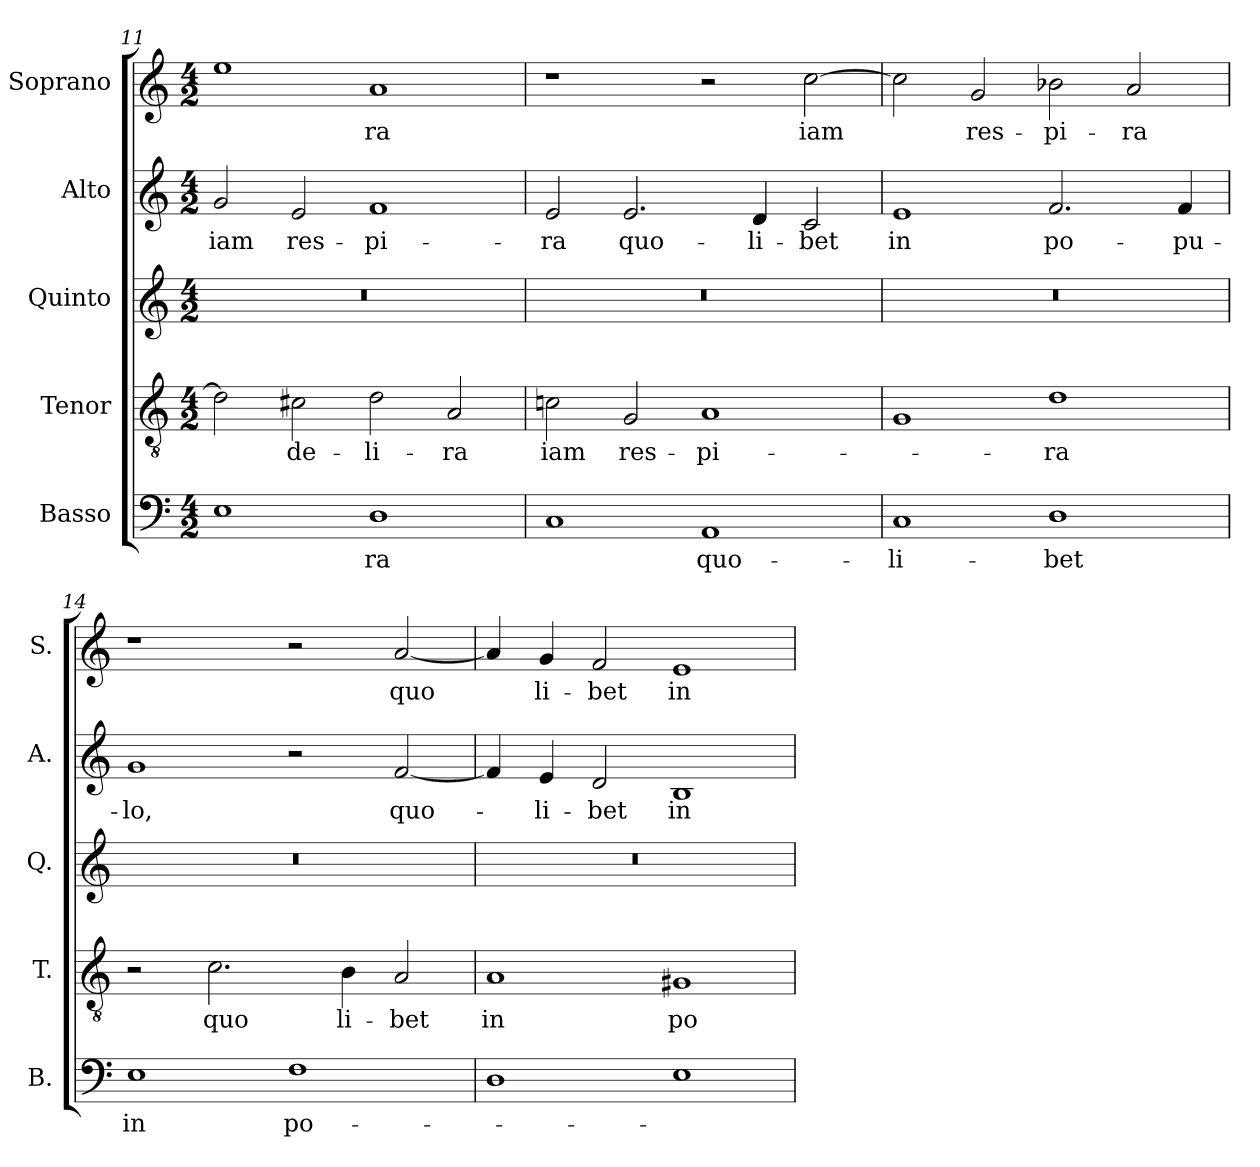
**kern	**text	**kern	**text	**kern	**kern	**text	**kern	**text
*part5	*part5	*part4	*part4	*part3	*part2	*part2	*part1	*part1
*staff5	*staff5	*staff4	*staff4	*staff3	*staff2	*staff2	*staff1	*staff1
*I"Basso	*	*I"Tenor	*	*I"Quinto	*I"Alto	*	*I"Soprano	*
*I'B.	*	*I'T.	*	*I'Q.	*I'A.	*	*I'S.	*
*clefF4	*	*clefGv2	*	*clefG2	*clefG2	*	*clefG2	*
*	*	*ITrd7c12	*	*	*	*	*	*
*k[]	*	*k[]	*	*k[]	*k[]	*	*k[]	*
*C:	*	*C:	*	*C:	*C:	*	*C:	*
*M4/2	*	*M4/2	*	*M4/2	*M4/2	*	*M4/2	*
=11	=11	=11	=11	=11	=11	=11	=11	=11
!	!	!	!	!LO:N:vis=1	!	!	!	!
!	!	!	!	!	!	!LO:LY:b:color=#000000	!	!
1Ei	.	2Di\]	.	0r	2gi/	iam	1eei	.
!	!	!	!LO:LY:b:color=#000000	!	!	!	!	!
!	!	!	!	!	!	!LO:LY:b:color=#000000	!	!
.	.	2C#Xi\	de-	.	2ei/	res-	.	.
!	!LO:LY:b:color=#000000	!	!	!	!	!	!	!
!	!	!	!LO:LY:b:color=#000000	!	!	!	!	!
!	!	!	!	!	!	!LO:LY:b:color=#000000	!	!
!	!	!	!	!	!	!	!	!LO:LY:b:color=#000000
1Di	-ra	2Di\	-li-	.	1fi	-pi-	1ai	-ra
!	!	!	!LO:LY:b:color=#000000	!	!	!	!	!
.	.	2AAi/	-ra	.	.	.	.	.
!!LO:LB:g=z
=12	=12	=12	=12	=12	=12	=12	=12	=12
!	!	!	!LO:LY:b:color=#000000	!LO:N:vis=1	!	!	!	!
!	!	!	!	!	!	!LO:LY:b:color=#000000	!	!
1Ci	.	2Cni\	iam	0r	2ei/	-ra	1r	.
!	!	!	!LO:LY:b:color=#000000	!	!	!	!	!
!	!	!	!	!	!	!LO:LY:b:color=#000000	!	!
.	.	2GGi/	res-	.	2.ei/	quo-	.	.
!	!LO:LY:b:color=#000000	!	!	!	!	!	!	!
!	!	!	!LO:LY:b:color=#000000	!	!	!	!	!
1AAi	quo-	1AAi	-pi-	.	.	.	2r	.
!	!	!	!	!	!	!LO:LY:b:color=#000000	!	!
.	.	.	.	.	4di/	-li-	.	.
!	!	!	!	!	!	!LO:LY:b:color=#000000	!	!
!	!	!	!	!	!	!	!	!LO:LY:b:color=#000000
.	.	.	.	.	2ci/	-bet	[2cci\	iam
=13	=13	=13	=13	=13	=13	=13	=13	=13
!	!LO:LY:b:color=#000000	!	!	!LO:N:vis=1	!	!	!	!
!	!	!	!	!	!	!LO:LY:b:color=#000000	!	!
1Ci	-li-	1GGi	.	0r	1ei	in	2cci\]	.
!	!	!	!	!	!	!	!	!LO:LY:b:color=#000000
.	.	.	.	.	.	.	2gi/	res-
!	!LO:LY:b:color=#000000	!	!	!	!	!	!	!
!	!	!	!LO:LY:b:color=#000000	!	!	!	!	!
!	!	!	!	!	!	!LO:LY:b:color=#000000	!	!
!	!	!	!	!	!	!	!	!LO:LY:b:color=#000000
1Di	-bet	1Di	-ra	.	2.fi/	po-	2b-Xi\	-pi-
!	!	!	!	!	!	!	!	!LO:LY:b:color=#000000
.	.	.	.	.	.	.	2ai/	-ra
!	!	!	!	!	!	!LO:LY:b:color=#000000	!	!
.	.	.	.	.	4fi/	-pu-	.	.
=14	=14	=14	=14	=14	=14	=14	=14	=14
!	!LO:LY:b:color=#000000	!	!	!LO:N:vis=1	!	!	!	!
!	!	!	!	!	!	!LO:LY:b:color=#000000	!	!
1Ei	in	2r	.	0r	1gi	-lo,	1r	.
!	!	!	!LO:LY:b:color=#000000	!	!	!	!	!
.	.	2.Ci\	quo	.	.	.	.	.
!	!LO:LY:b:color=#000000	!	!	!	!	!	!	!
1Fi	po-	.	.	.	2r	.	2r	.
!	!	!	!LO:LY:b:color=#000000	!	!	!	!	!
.	.	4BBi\	li-	.	.	.	.	.
!	!	!	!LO:LY:b:color=#000000	!	!	!	!	!
!	!	!	!	!	!	!LO:LY:b:color=#000000	!	!
!	!	!	!	!	!	!	!	!LO:LY:b:color=#000000
.	.	2AAi/	-bet	.	[2fi/	quo-	[2ai/	quo
=15	=15	=15	=15	=15	=15	=15	=15	=15
!	!	!	!LO:LY:b:color=#000000	!LO:N:vis=1	!	!	!	!
1Di	.	1AAi	in	0r	4fi/]	.	4ai/]	.
!	!	!	!	!	!	!LO:LY:b:color=#000000	!	!
!	!	!	!	!	!	!	!	!LO:LY:b:color=#000000
.	.	.	.	.	4ei/	-li-	4gi/	li-
!	!	!	!	!	!	!LO:LY:b:color=#000000	!	!
!	!	!	!	!	!	!	!	!LO:LY:b:color=#000000
.	.	.	.	.	2di/	-bet	2fi/	-bet
!	!	!	!LO:LY:b:color=#000000	!	!	!	!	!
!	!	!	!	!	!	!LO:LY:b:color=#000000	!	!
!	!	!	!	!	!	!	!	!LO:LY:b:color=#000000
1Ei	.	1GG#Xi	po-	.	1Bi	in	1ei	in
=	=	=	=	=	=	=	=	=
*-	*-	*-	*-	*-	*-	*-	*-	*-
